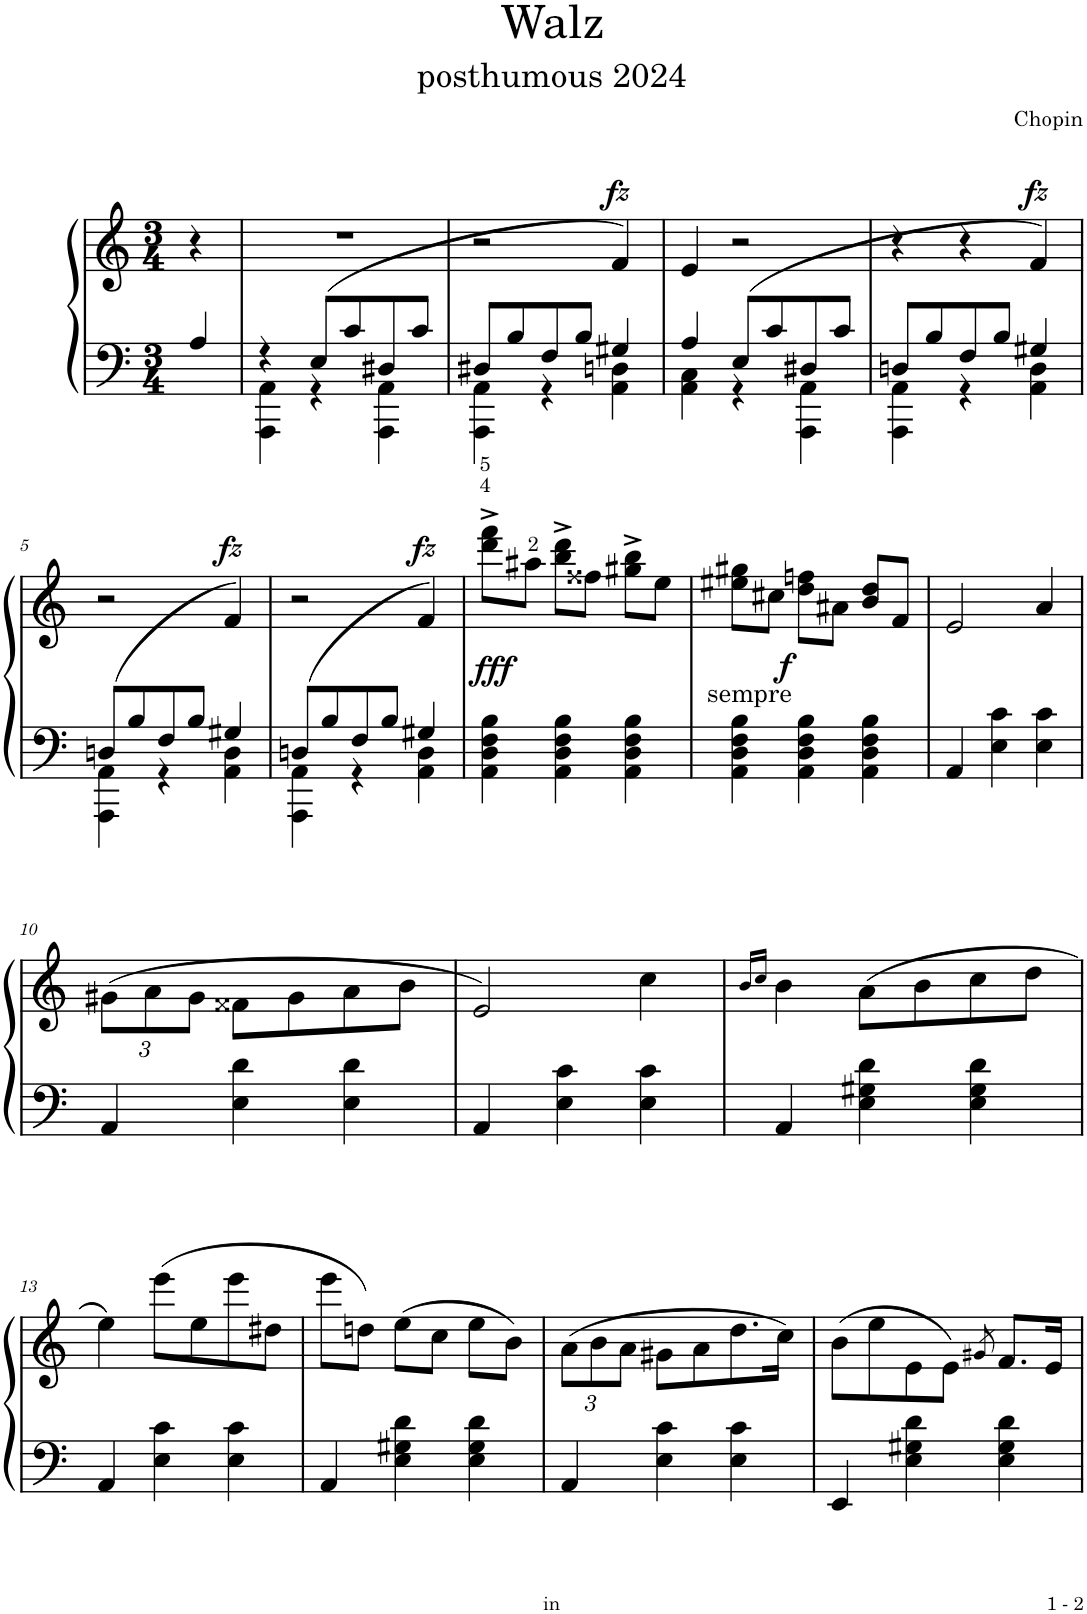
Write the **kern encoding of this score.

**kern	**kern	**dynam
*part1	*part1	*part1
*staff2	*staff1	*staff1/2
*I"Piano	*	*
*I'Pno.	*	*
*clefF4	*clefG2	*
*k[]	*k[]	*
*M3/4	*M3/4	*
=	=	=
4A/	4r	.
=1	=1	=1
*^	*	*
4r	4AAA\ 4AA\	2.r	.
(8E/L	4r	.	.
8c/	.	.	.
8D#X/	4AAA\ 4AA\	.	.
8c/J	.	.	.
=2	=2	=2	=2
8D#X/L	4AAA\ 4AA\	2r	.
8B/	.	.	.
8F/	4r	.	.
8B/J	.	.	.
!	!	!	!LO:DY:a
4G#X/	4AA\ 4Dn\	4f/)	fz
=3	=3	=3	=3
4A/	4AA\ 4C\	4e/	.
(8E/L	4r	2r	.
8c/	.	.	.
8D#X/	4AAA\ 4AA\	.	.
8c/J	.	.	.
=4	=4	=4	=4
8Dn/L	4AAA\ 4AA\	4r	.
8B/	.	.	.
8F/	4r	4r	.
8B/J	.	.	.
!	!	!	!LO:DY:a
4G#X/	4AA\ 4D\	4f/)	fz
!!LO:LB:g=z
=5	=5	=5	=5
(>8Dn/L	4AAA\ 4AA\	2r	.
8B/	.	.	.
8F/	4r	.	.
8B/J	.	.	.
!	!	!	!LO:DY:a
4G#X/	4AA\ 4D\	(4f/	fz
=6	=6	=6	=6
(>8Dn/L	4AAA\ 4AA\	2r	.
8B/	.	.	.
8F/	4r	.	.
8B/J	.	.	.
!	!	!	!LO:DY:a
4G#X/	4AA\ 4D\	4f/)	fz
=7	=7	=7	=7
!	!	!	!LO:DY:b
*v	*v	*	*
4AA\ 4D\ 4F\ 4B\	8ddd\^ 8fff\^L	fff
.	8aa#X\J	.
4AA\ 4D\ 4F\ 4B\	8bb\^ 8ddd\^L	.
.	8ff##X\J	.
4AA\ 4D\ 4F\ 4B\	8gg#X\^ 8bb\^L	.
.	8ee\J	.
=8	=8	=8
!	!LO:TX:b:t=sempre	!
4AA\ 4D\ 4F\ 4B\	8ee#X\ 8gg#X\L	.
.	8cc#X\J	.
!	!	!LO:DY:b
4AA\ 4D\ 4F\ 4B\	8dd\ 8ffn\L	f
.	8a#X\J	.
4AA\ 4D\ 4F\ 4B\	8b/ 8dd/L	.
.	8f/J	.
=9	=9	=9
4AA/	2e/	.
4E\ 4c\	.	.
4E\ 4c\	4a/	.
!!LO:LB:g=z
=10	=10	=10
*	*Xbrackettup	*
4AA/	12g#X\L	.
.	12a\	.
.	12g#\J	.
4E\ 4d\	8f##X\L	.
.	8g#\	.
4E\ 4d\	8a\	.
.	8b\J	.
=11	=11	=11
4AA/	2e/)	.
4E\ 4c\	.	.
4E\ 4c\	4cc\	.
=12	=12	=12
.	16qb/LL	.
.	16qcc/JJ	.
4AA/	4b\	.
4E\ 4G#X\ 4d\	(8a\L	.
.	8b\	.
4E\ 4G#\ 4d\	8cc\	.
.	8dd\J	.
!!LO:LB:g=z
=13	=13	=13
4AA/	4ee\)	.
4E\ 4c\	(8eee\L	.
.	8ee\	.
4E\ 4c\	8eee\	.
.	8dd#X\J	.
=14	=14	=14
4AA/	8eee\L	.
.	8ddn\J)	.
4E\ 4G#X\ 4d\	(8ee\L	.
.	8cc\J	.
4E\ 4G#\ 4d\	8ee\L	.
.	8b\J)	.
=15	=15	=15
4AA/	(12a\L	.
.	12b\	.
.	12a\J	.
4E\ 4c\	8g#X\L	.
.	8a\	.
4E\ 4c\	8.dd\	.
.	16cc\Jk)	.
=16	=16	=16
4EE/	(8b\L	.
.	8ee\	.
4E\ 4G#X\ 4d\	8e\	.
.	8e\J)	.
.	8qg#X/	.
4E\ 4G#\ 4d\	8.f/L	.
.	16e/Jk	.
=	=	=
*-	*-	*-
